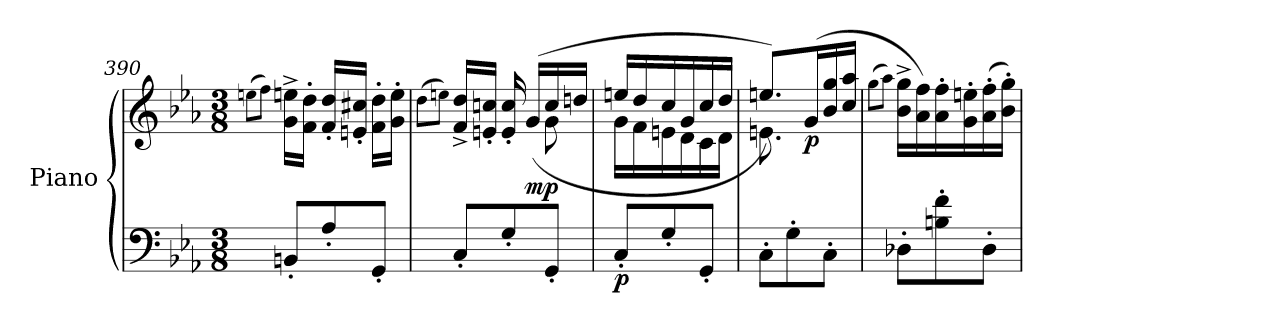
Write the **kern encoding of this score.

**kern	**kern	**dynam
*part1	*part1	*part1
*staff2	*staff1	*staff1/2
*I"Piano	*	*
*I'Pno.	*	*
*clefF4	*clefG2	*
*k[b-e-a-]	*k[b-e-a-]	*
*M3/8	*M3/8	*
=390	=390	=390
.	(>8qeen\L	.
.	8qff\J)	.
8BBn'/L	16g\^ 16een\^LL	.
.	16f\' 16dd\'JJ	.
8A-'/	16f/' 16dd/'LL	.
.	16en/' 16cc#X/'JJ	.
8GG'/J	16f\' 16dd\'LL	.
.	16g\' 16ee\'JJ	.
!!LO:LB:g=z
=391	=391	=391
.	(>8qdd\L	.
.	8qeen\J)	.
*	*^	*
8C'/L	16f/^ 16dd/^LL	4ryy	.
.	16en/' 16ccn/'JJ	.	.
8G'/	16e/' 16cc/'	.	.
!	!	!	!LO:DY:b
.	(>(>16g/LL	.	mp
8GG'/J	16cc/	8g\	.
.	16ddn/JJ	.	.
=392	=392	=392	=392
!	!	!	!LO:DY:b=2
8C'/L	16een/LL	16g\LL	p
.	16dd/	16f\	.
8G'/	16cc/	16en\	.
.	16g/	16d\	.
8GG'/J	16cc/	16c\	.
.	16dd/JJ	16d\JJ	.
=393	=393	=393	=393
8C'\L	8.een/L))	8.en\	.
8G'\	.	.	.
!	!	!	!LO:DY:b
.	(>16g/L	8.ryy	p
8C'\J	16b-/ 16gg/	.	.
.	16cc/ 16aa-/JJ	.	.
*	*v	*v	*
=394	=394	=394
.	(>8qgg\L	.
.	8qaa-\J)	.
8D-X'\L	16b-\^ 16gg\^LL	.
.	16a-\ 16ff\)	.
8Bn\' 8f\'	16a-\' 16ff\'	.
.	16g\' 16een\'	.
8D-'\J	(>16a-\' 16ff\'	.
.	16b-\' 16gg\'JJ)	.
=	=	=
*-	*-	*-
